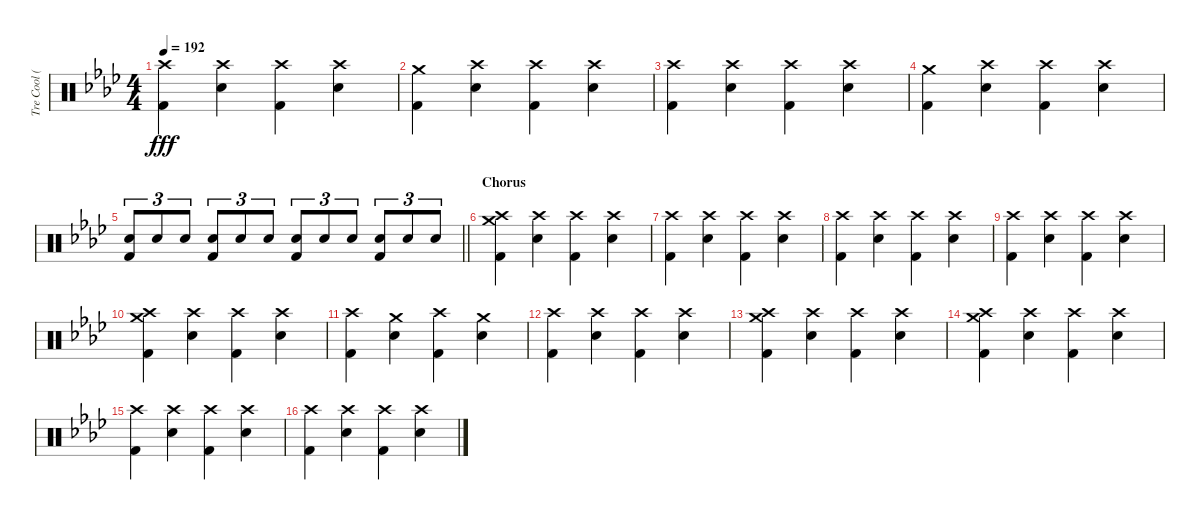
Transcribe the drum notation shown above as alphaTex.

\track ("Tre Cool (Drums)" "Tre Cool (") {instrument percussion}
\staff {score}
\articulation defaults
\ts (4 4)
\tempo 192
\clef neutral
\ks ab
("Crash high (hit)" "Kick (hit) 2").4{dy fff} ("Crash high (hit)" "Electric Snare (hit)").4 ("Crash high (hit)" "Kick (hit) 2").4 ("Crash high (hit)" "Electric Snare (hit)").4 |
("Crash medium (hit)" "Kick (hit) 2").4 ("Crash high (hit)" "Electric Snare (hit)").4 ("Crash high (hit)" "Kick (hit) 2").4 ("Crash high (hit)" "Electric Snare (hit)").4 |
("Crash high (hit)" "Kick (hit) 2").4 ("Crash high (hit)" "Electric Snare (hit)").4 ("Crash high (hit)" "Kick (hit) 2").4 ("Crash high (hit)" "Electric Snare (hit)").4 |
("Crash medium (hit)" "Kick (hit) 2").4 ("Crash high (hit)" "Electric Snare (hit)").4 ("Crash high (hit)" "Kick (hit) 2").4 ("Crash high (hit)" "Electric Snare (hit)").4 |
\barLineRight lightlight
("Electric Snare (hit)" "Kick (hit) 2").8{tu (3 2)} "Electric Snare (hit)".8{tu (3 2)} "Electric Snare (hit)".8{tu (3 2)} ("Electric Snare (hit)" "Kick (hit) 2").8{tu (3 2)} "Electric Snare (hit)".8{tu (3 2)} "Electric Snare (hit)".8{tu (3 2)} ("Electric Snare (hit)" "Kick (hit) 2").8{tu (3 2)} "Electric Snare (hit)".8{tu (3 2)} "Electric Snare (hit)".8{tu (3 2)} ("Electric Snare (hit)" "Kick (hit) 2").8{tu (3 2)} "Electric Snare (hit)".8{tu (3 2)} "Electric Snare (hit)".8{tu (3 2)} |
\section ("" "Chorus")
("Crash high (hit)" "Crash medium (hit)" "Kick (hit) 2").4 ("Crash high (hit)" "Electric Snare (hit)").4 ("Crash high (hit)" "Kick (hit) 2").4 ("Crash high (hit)" "Electric Snare (hit)").4 |
("Crash high (hit)" "Kick (hit) 2").4 ("Crash high (hit)" "Electric Snare (hit)").4 ("Crash high (hit)" "Kick (hit) 2").4 ("Crash high (hit)" "Electric Snare (hit)").4 |
("Crash high (hit)" "Kick (hit) 2").4 ("Crash high (hit)" "Electric Snare (hit)").4 ("Crash high (hit)" "Kick (hit) 2").4 ("Crash high (hit)" "Electric Snare (hit)").4 |
("Crash high (hit)" "Kick (hit) 2").4 ("Crash high (hit)" "Electric Snare (hit)").4 ("Crash high (hit)" "Kick (hit) 2").4 ("Crash high (hit)" "Electric Snare (hit)").4 |
("Crash high (hit)" "Crash medium (hit)" "Kick (hit) 2").4 ("Crash high (hit)" "Electric Snare (hit)").4 ("Crash high (hit)" "Kick (hit) 2").4 ("Crash high (hit)" "Electric Snare (hit)").4 |
("Crash high (hit)" "Kick (hit) 2").4 ("Crash medium (hit)" "Electric Snare (hit)").4 ("Crash high (hit)" "Kick (hit) 2").4 ("Crash medium (hit)" "Electric Snare (hit)").4 |
("Crash high (hit)" "Kick (hit) 2").4 ("Crash high (hit)" "Electric Snare (hit)").4 ("Crash high (hit)" "Kick (hit) 2").4 ("Crash high (hit)" "Electric Snare (hit)").4 |
("Crash high (hit)" "Crash medium (hit)" "Kick (hit) 2").4 ("Crash high (hit)" "Electric Snare (hit)").4 ("Crash high (hit)" "Kick (hit) 2").4 ("Crash high (hit)" "Electric Snare (hit)").4 |
("Crash high (hit)" "Crash medium (hit)" "Kick (hit) 2").4 ("Crash high (hit)" "Electric Snare (hit)").4 ("Crash high (hit)" "Kick (hit) 2").4 ("Crash high (hit)" "Electric Snare (hit)").4 |
("Crash high (hit)" "Kick (hit) 2").4 ("Crash high (hit)" "Electric Snare (hit)").4 ("Crash high (hit)" "Kick (hit) 2").4 ("Crash high (hit)" "Electric Snare (hit)").4 |
("Crash high (hit)" "Kick (hit) 2").4 ("Crash high (hit)" "Electric Snare (hit)").4 ("Crash high (hit)" "Kick (hit) 2").4 ("Crash high (hit)" "Electric Snare (hit)").4
